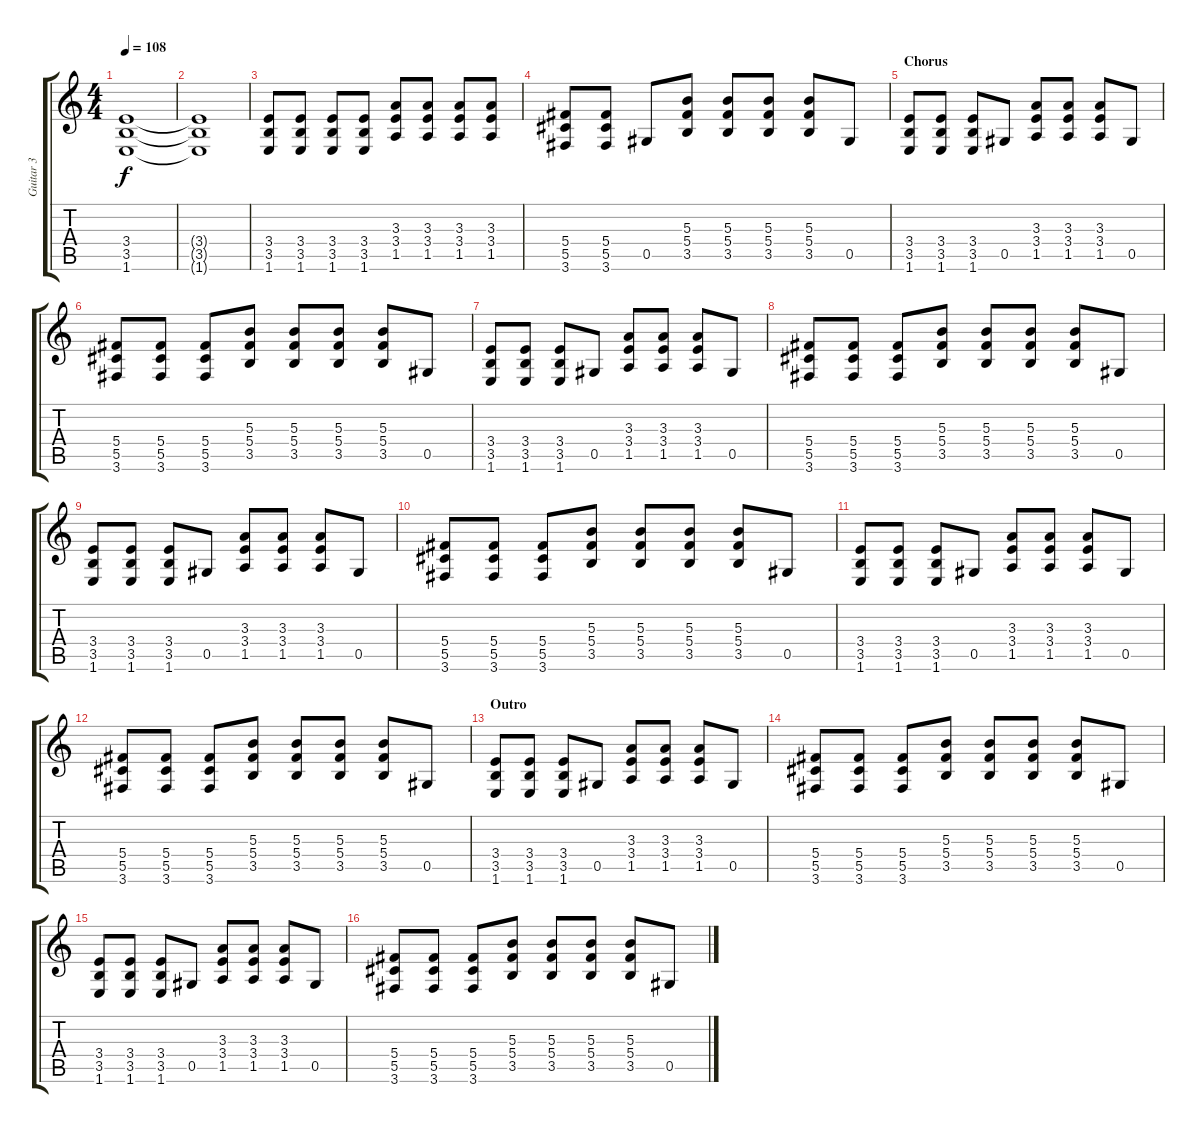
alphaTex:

\track ("Guitar 3" "Guitar 3") {instrument electricguitarclean}
\staff {score tabs}
\tuning (Eb4 Bb3 Gb3 Db3 Ab2 Eb2) {hide}
\ts (4 4)
\tempo 108
\clef g2
\ks c
(3.4{t} 3.5{t} 1.6{t}).1{dy f volume 0} |
(3.4{t} 3.5{t} 1.6{t}).1 |
(3.4 3.5 1.6).8{volume 6 instrument distortionguitar} (3.4 3.5 1.6).8{volume 16} (3.4 3.5 1.6).8 (3.4 3.5 1.6).8 (3.3 3.4 1.5).8 (3.3 3.4 1.5).8 (3.3 3.4 1.5).8 (3.3 3.4 1.5).8 |
(5.4 5.5 3.6).8 (5.4 5.5 3.6).8 0.5.8 (5.3 5.4 3.5).8 (5.3 5.4 3.5).8 (5.3 5.4 3.5).8 (5.3 5.4 3.5).8 0.5.8 |
\section ("" "Chorus")
(3.4 3.5 1.6).8 (3.4 3.5 1.6).8 (3.4 3.5 1.6).8 0.5.8 (3.3 3.4 1.5).8 (3.3 3.4 1.5).8 (3.3 3.4 1.5).8 0.5.8 |
(5.4 5.5 3.6).8 (5.4 5.5 3.6).8 (5.4 5.5 3.6).8 (5.3 5.4 3.5).8 (5.3 5.4 3.5).8 (5.3 5.4 3.5).8 (5.3 5.4 3.5).8 0.5.8 |
(3.4 3.5 1.6).8 (3.4 3.5 1.6).8 (3.4 3.5 1.6).8 0.5.8 (3.3 3.4 1.5).8 (3.3 3.4 1.5).8 (3.3 3.4 1.5).8 0.5.8 |
(5.4 5.5 3.6).8 (5.4 5.5 3.6).8 (5.4 5.5 3.6).8 (5.3 5.4 3.5).8 (5.3 5.4 3.5).8 (5.3 5.4 3.5).8 (5.3 5.4 3.5).8 0.5.8 |
(3.4 3.5 1.6).8 (3.4 3.5 1.6).8 (3.4 3.5 1.6).8 0.5.8 (3.3 3.4 1.5).8 (3.3 3.4 1.5).8 (3.3 3.4 1.5).8 0.5.8 |
(5.4 5.5 3.6).8 (5.4 5.5 3.6).8 (5.4 5.5 3.6).8 (5.3 5.4 3.5).8 (5.3 5.4 3.5).8 (5.3 5.4 3.5).8 (5.3 5.4 3.5).8 0.5.8 |
(3.4 3.5 1.6).8 (3.4 3.5 1.6).8 (3.4 3.5 1.6).8 0.5.8 (3.3 3.4 1.5).8 (3.3 3.4 1.5).8 (3.3 3.4 1.5).8 0.5.8 |
(5.4 5.5 3.6).8 (5.4 5.5 3.6).8 (5.4 5.5 3.6).8 (5.3 5.4 3.5).8 (5.3 5.4 3.5).8 (5.3 5.4 3.5).8 (5.3 5.4 3.5).8 0.5.8 |
\section ("" "Outro")
(3.4 3.5 1.6).8 (3.4 3.5 1.6).8 (3.4 3.5 1.6).8 0.5.8 (3.3 3.4 1.5).8 (3.3 3.4 1.5).8 (3.3 3.4 1.5).8 0.5.8 |
(5.4 5.5 3.6).8 (5.4 5.5 3.6).8 (5.4 5.5 3.6).8 (5.3 5.4 3.5).8 (5.3 5.4 3.5).8 (5.3 5.4 3.5).8 (5.3 5.4 3.5).8 0.5.8 |
(3.4 3.5 1.6).8 (3.4 3.5 1.6).8 (3.4 3.5 1.6).8 0.5.8 (3.3 3.4 1.5).8 (3.3 3.4 1.5).8 (3.3 3.4 1.5).8 0.5.8 |
(5.4 5.5 3.6).8 (5.4 5.5 3.6).8 (5.4 5.5 3.6).8 (5.3 5.4 3.5).8 (5.3 5.4 3.5).8 (5.3 5.4 3.5).8 (5.3 5.4 3.5).8 0.5.8
